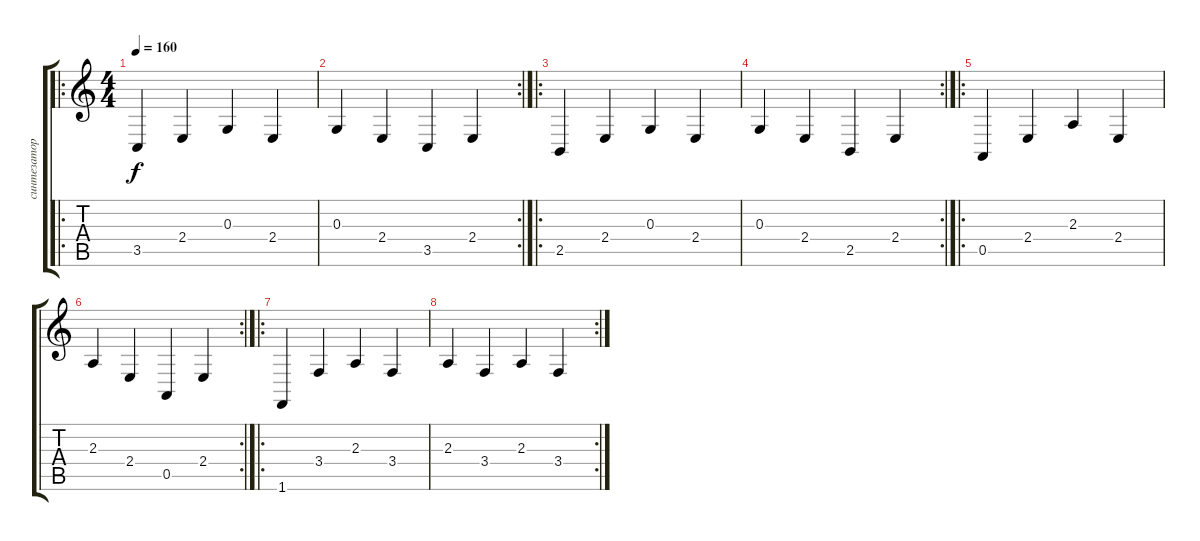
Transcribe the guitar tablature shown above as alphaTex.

\track ("синтезатор" "синтезатор") {instrument tremolostrings}
\staff {score tabs}
\tuning (E4 B3 G3 D3 A2 E2) {hide}
\ro
\ts (4 4)
\tempo 160
\clef g2
\ks c
3.5.4{dy f} 2.4.4 0.3.4 2.4.4 |
\rc 2
0.3.4 2.4.4 3.5.4 2.4.4 |
\ro
2.5.4 2.4.4 0.3.4 2.4.4 |
\rc 2
0.3.4 2.4.4 2.5.4 2.4.4 |
\ro
0.5.4 2.4.4 2.3.4 2.4.4 |
\rc 2
2.3.4 2.4.4 0.5.4 2.4.4 |
\ro
1.6.4 3.4.4 2.3.4 3.4.4 |
\rc 2
2.3.4 3.4.4 2.3.4 3.4.4
